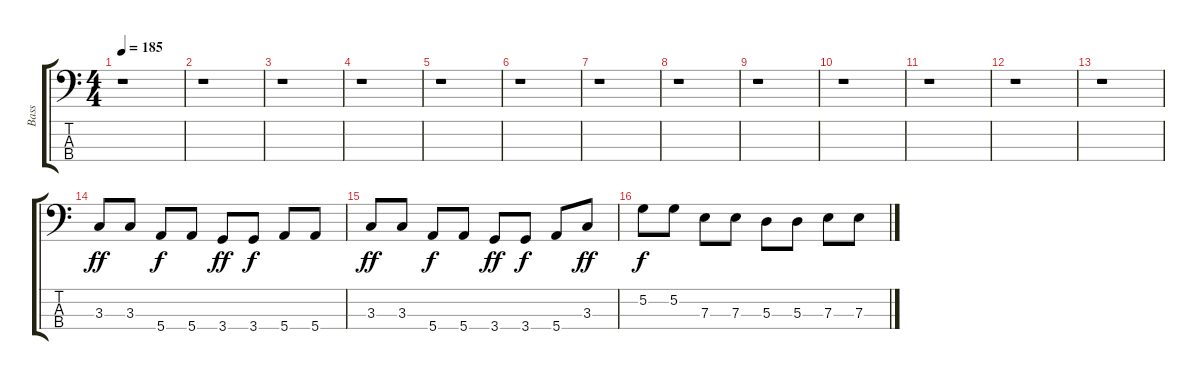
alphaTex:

\track ("Bass" "Bass") {instrument electricbasspick}
\staff {score tabs}
\tuning (G2 D2 A1 E1) {hide}
\ts (4 4)
\tempo 185
\clef f4
\ks c
r.1{dy ff instrument electricbasspick} |
r.1 |
r.1 |
r.1 |
r.1 |
r.1 |
r.1 |
r.1 |
r.1 |
r.1 |
r.1 |
r.1 |
r.1 |
3.3.8 3.3.8 5.4.8{dy f} 5.4.8 3.4.8{dy ff} 3.4.8{dy f} 5.4.8 5.4.8 |
3.3.8{dy ff} 3.3.8 5.4.8{dy f} 5.4.8 3.4.8{dy ff} 3.4.8{dy f} 5.4.8 3.3.8{dy ff} |
5.2.8{dy f} 5.2.8 7.3.8 7.3.8 5.3.8 5.3.8 7.3.8 7.3.8
